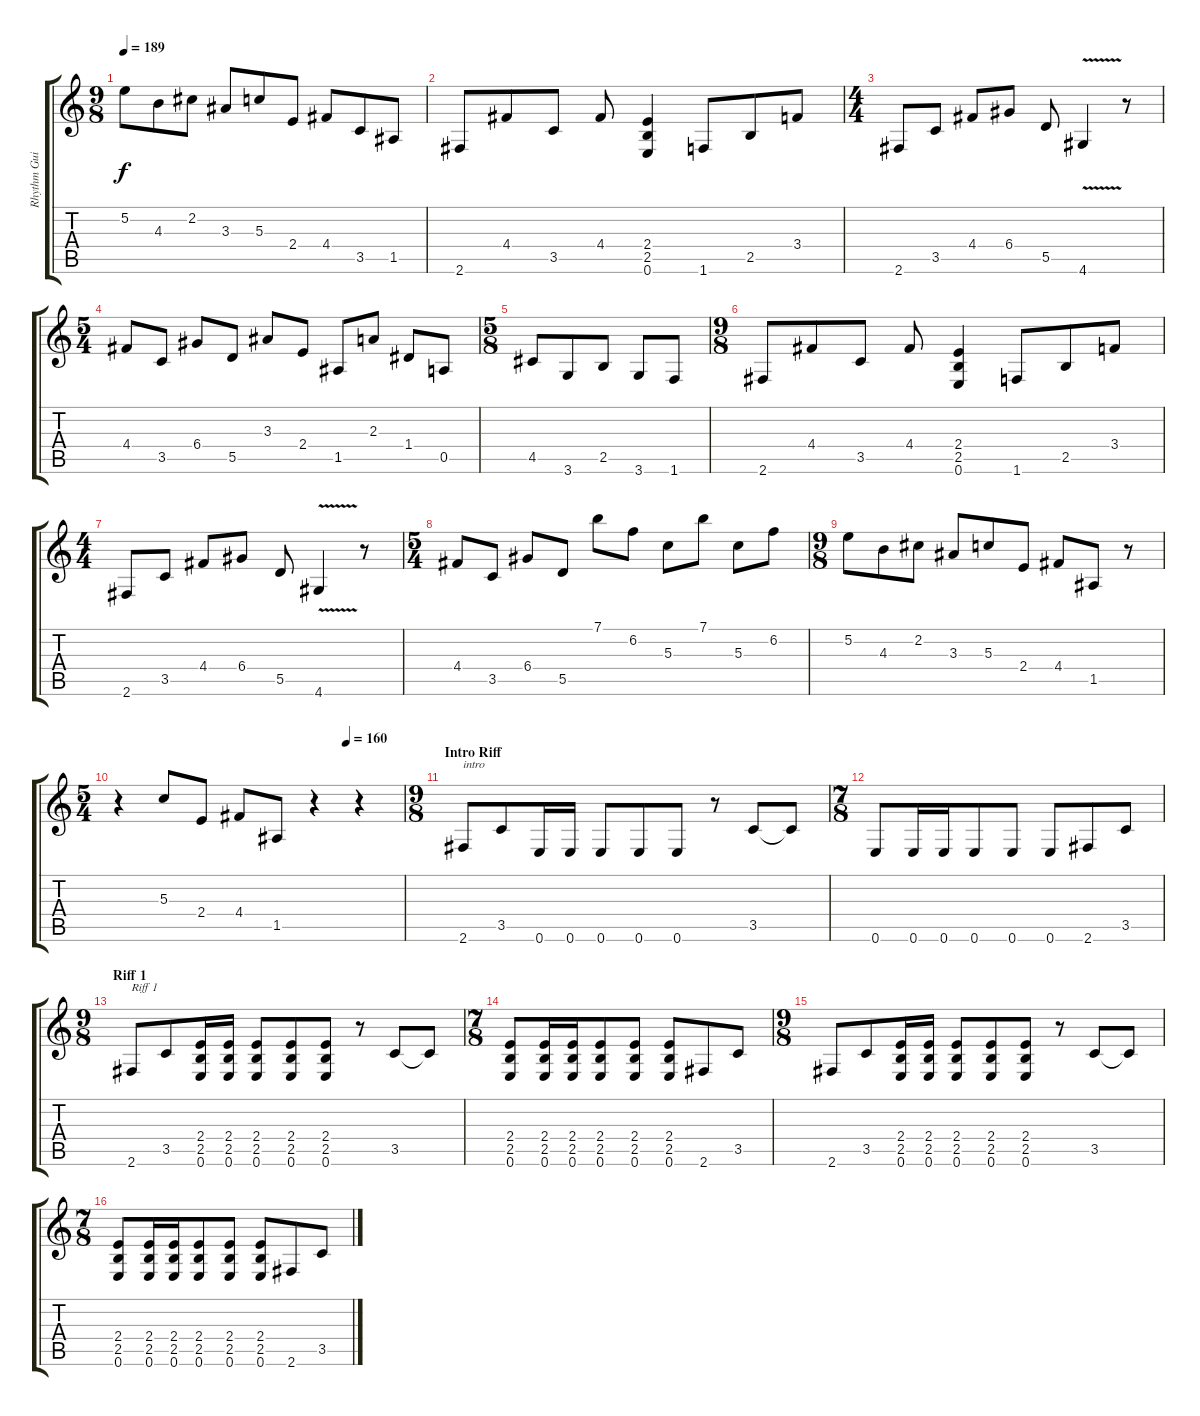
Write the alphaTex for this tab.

\track ("Rhythm Guitar 1" "Rhythm Gui") {instrument distortionguitar}
\staff {score tabs}
\tuning (E4 B3 G3 D3 A2 E2) {hide}
\ts (9 8)
\tempo 189
\clef g2
\ks c
5.2.8{dy f} 4.3.8 2.2.8 3.3.8 5.3.8 2.4.8 4.4.8 3.5.8 1.5.8 |
2.6.8 4.4.8 3.5.8 4.4.8 (2.4 2.5 0.6).4 1.6.8 2.5.8 3.4.8 |
\ts (4 4)
2.6.8 3.5.8 4.4.8 6.4.8 5.5.8 4.6{v}.4 r.8 |
\ts (5 4)
4.4.8 3.5.8 6.4.8 5.5.8 3.3.8 2.4.8 1.5.8 2.3.8 1.4.8 0.5.8 |
\ts (5 8)
4.5.8 3.6.8 2.5.8 3.6.8 1.6.8 |
\ts (9 8)
2.6.8 4.4.8 3.5.8 4.4.8 (2.4 2.5 0.6).4 1.6.8 2.5.8 3.4.8 |
\ts (4 4)
2.6.8 3.5.8 4.4.8 6.4.8 5.5.8 4.6{v}.4 r.8 |
\ts (5 4)
4.4.8 3.5.8 6.4.8 5.5.8 7.1.8 6.2.8 5.3.8 7.1.8 5.3.8 6.2.8 |
\ts (9 8)
5.2.8 4.3.8 2.2.8 3.3.8 5.3.8 2.4.8 4.4.8 1.5.8 r.8 |
\ts (5 4)
\tempo (160 0.8)
r.4 5.3.8 2.4.8 4.4.8 1.5.8 r.4 r.4 |
\ts (9 8)
\section ("" "Intro Riff")
2.6.8{txt "intro"} 3.5.8 0.6.16 0.6.16 0.6.8 0.6.8 0.6.8 r.8 3.5.8 3.5{t}.8 |
\ts (7 8)
0.6.8 0.6.16 0.6.16 0.6.8 0.6.8 0.6.8 2.6.8 3.5.8 |
\ts (9 8)
\section ("" "Riff 1")
2.6.8{txt "Riff 1"} 3.5.8 (2.4 2.5 0.6).16 (2.4 2.5 0.6).16 (2.4 2.5 0.6).8 (2.4 2.5 0.6).8 (2.4 2.5 0.6).8 r.8 3.5.8 3.5{t}.8 |
\ts (7 8)
(2.4 2.5 0.6).8 (2.4 2.5 0.6).16 (2.4 2.5 0.6).16 (2.4 2.5 0.6).8 (2.4 2.5 0.6).8 (2.4 2.5 0.6).8 2.6.8 3.5.8 |
\ts (9 8)
2.6.8 3.5.8 (2.4 2.5 0.6).16 (2.4 2.5 0.6).16 (2.4 2.5 0.6).8 (2.4 2.5 0.6).8 (2.4 2.5 0.6).8 r.8 3.5.8 3.5{t}.8 |
\ts (7 8)
(2.4 2.5 0.6).8 (2.4 2.5 0.6).16 (2.4 2.5 0.6).16 (2.4 2.5 0.6).8 (2.4 2.5 0.6).8 (2.4 2.5 0.6).8 2.6.8 3.5.8
